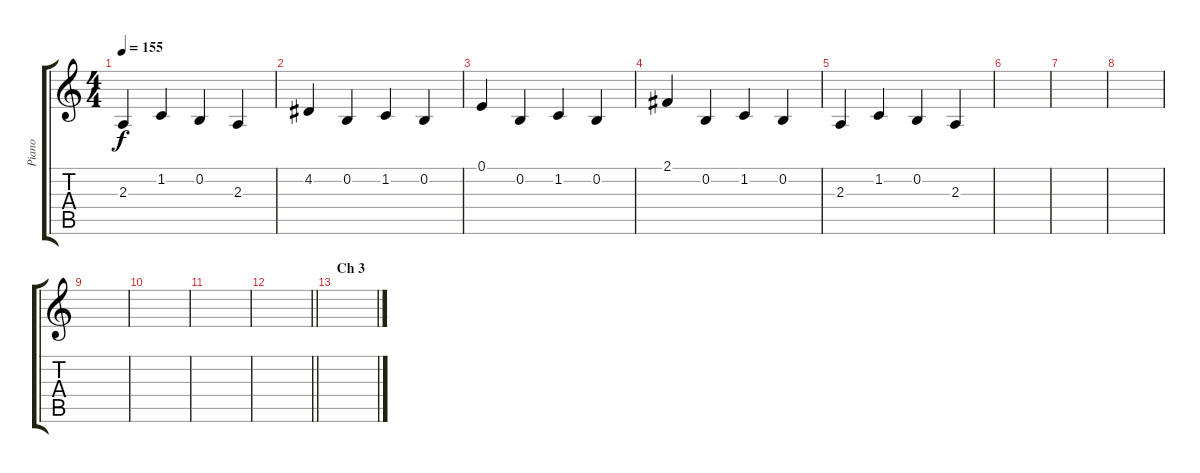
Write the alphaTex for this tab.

\track ("Piano" "Piano") {instrument acousticgrandpiano}
\staff {score tabs}
\tuning (E4 B3 G3 D3 A2 E2) {hide}
\ts (4 4)
\tempo 155
\clef g2
\ks c
2.3.4{dy f} 1.2.4 0.2.4 2.3.4 |
4.2.4 0.2.4 1.2.4 0.2.4 |
0.1.4 0.2.4 1.2.4 0.2.4 |
2.1.4 0.2.4 1.2.4 0.2.4 |
2.3.4 1.2.4 0.2.4 2.3.4 |
|
|
|
|
|
|
\barLineRight lightlight
|
\section ("" "Ch 3")
